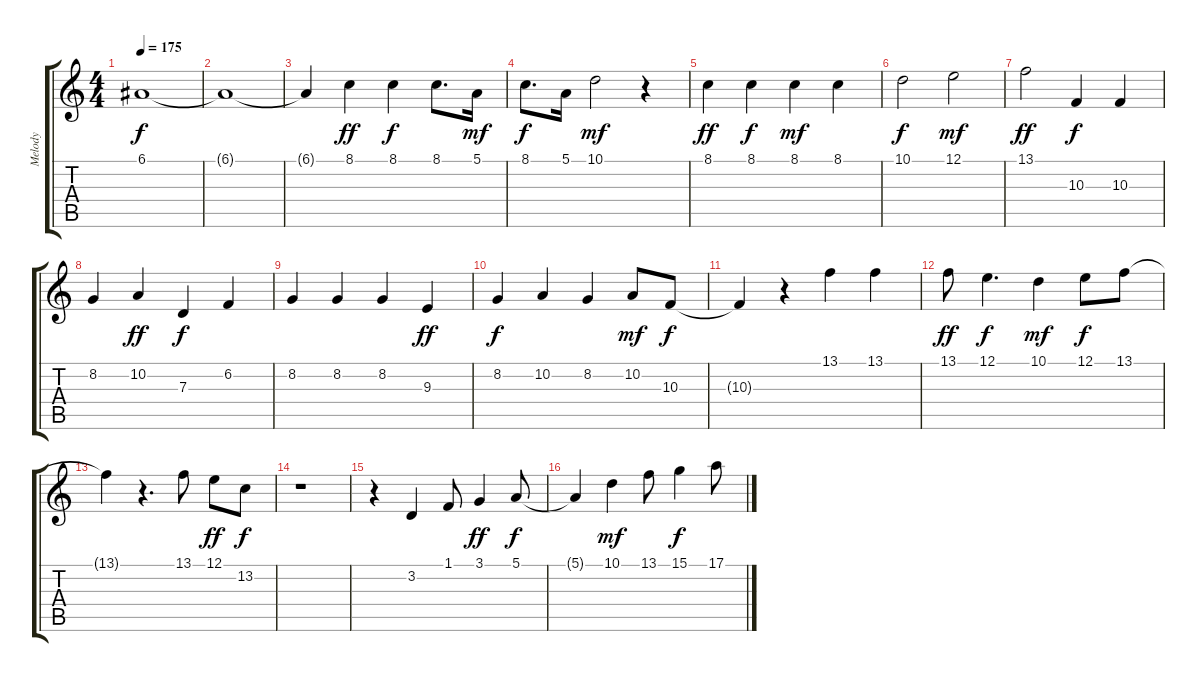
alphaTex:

\track ("Melody" "Melody") {instrument flute}
\staff {score tabs}
\tuning (E4 B3 G3 D3 A2 E2) {hide}
\ts (4 4)
\tempo 175
\clef g2
\ks c
6.1{t}.1{dy f} |
6.1{t}.1 |
6.1{t}.4 8.1.4{dy ff} 8.1.4{dy f} 8.1.8{d} 5.1.16{dy mf} |
8.1.8{d dy f} 5.1.16 10.1.2{dy mf} r.4 |
8.1.4{dy ff} 8.1.4{dy f} 8.1.4{dy mf} 8.1.4 |
10.1.2{dy f} 12.1.2{dy mf} |
13.1.2{dy ff} 10.3.4{dy f} 10.3.4 |
8.2.4 10.2.4{dy ff} 7.3.4{dy f} 6.2.4 |
8.2.4 8.2.4 8.2.4 9.3.4{dy ff} |
8.2.4{dy f} 10.2.4 8.2.4 10.2.8{dy mf} 10.3.8{dy f} |
10.3{t}.4 r.4 13.1.4 13.1.4 |
13.1.8{dy ff} 12.1.4{d dy f} 10.1.4{dy mf} 12.1.8{dy f} 13.1.8 |
13.1{t}.4 r.4{d} 13.1.8 12.1.8{dy ff} 13.2.8{dy f} |
r.1 |
r.4 3.2.4 1.1.8 3.1.4{dy ff} 5.1.8{dy f} |
5.1{t}.4 10.1.4{dy mf} 13.1.8 15.1.4{dy f} 17.1.8
